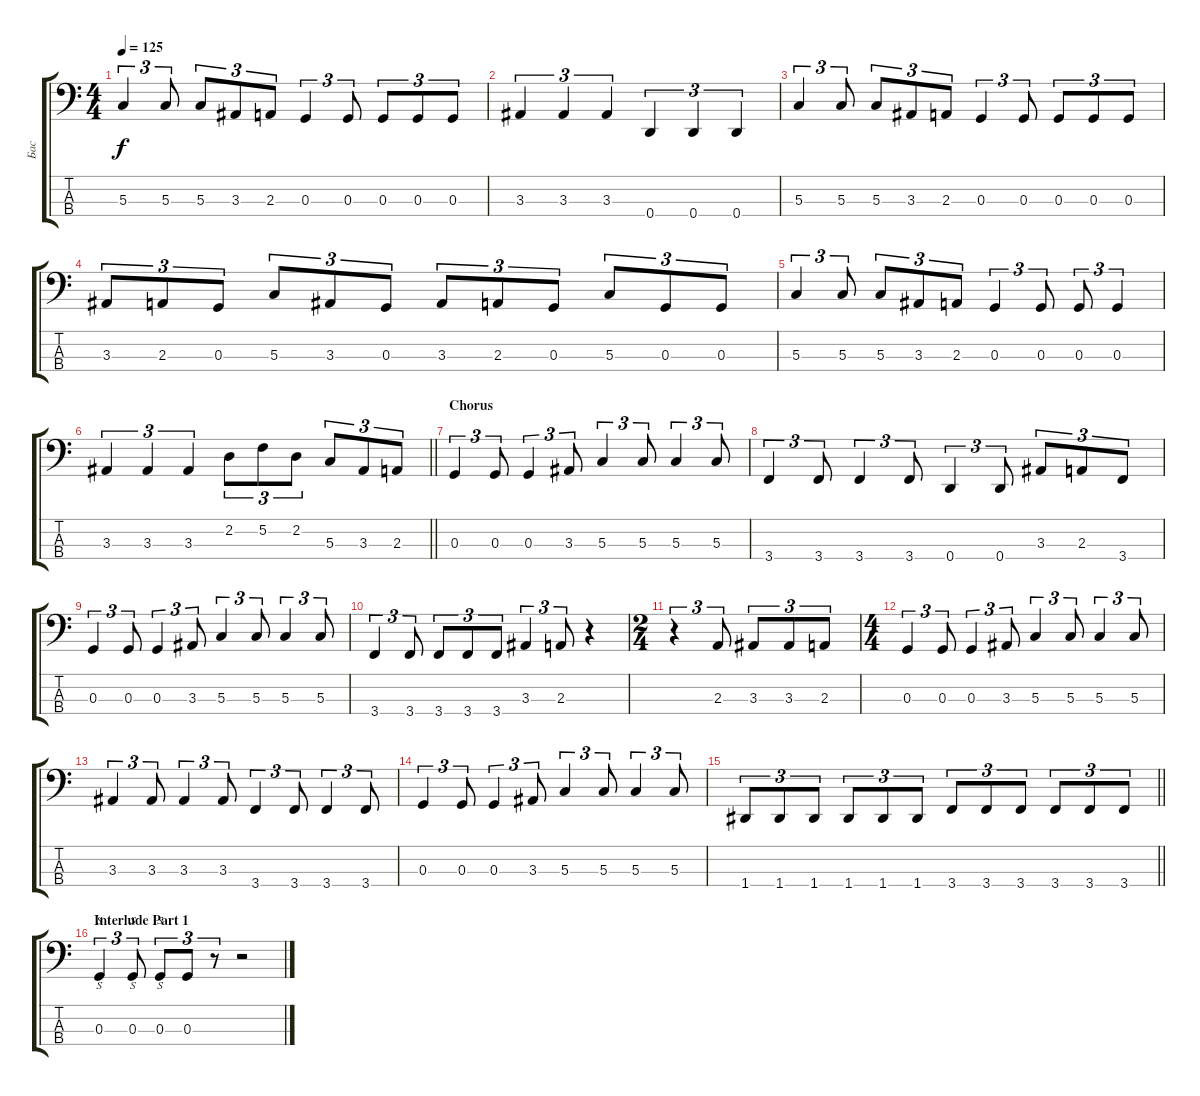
\track ("Бас" "Бас") {instrument electricbassfinger}
\staff {score tabs}
\tuning (F2 C2 G1 D1) {hide}
\ts (4 4)
\tempo 125
\clef f4
\ks c
5.3.4{tu (3 2) dy f} 5.3.8{tu (3 2)} 5.3.8{tu (3 2)} 3.3.8{tu (3 2)} 2.3.8{tu (3 2)} 0.3.4{tu (3 2)} 0.3.8{tu (3 2)} 0.3.8{tu (3 2)} 0.3.8{tu (3 2)} 0.3.8{tu (3 2)} |
3.3.4{tu (3 2)} 3.3.4{tu (3 2)} 3.3.4{tu (3 2)} 0.4.4{tu (3 2)} 0.4.4{tu (3 2)} 0.4.4{tu (3 2)} |
5.3.4{tu (3 2)} 5.3.8{tu (3 2)} 5.3.8{tu (3 2)} 3.3.8{tu (3 2)} 2.3.8{tu (3 2)} 0.3.4{tu (3 2)} 0.3.8{tu (3 2)} 0.3.8{tu (3 2)} 0.3.8{tu (3 2)} 0.3.8{tu (3 2)} |
3.3.8{tu (3 2)} 2.3.8{tu (3 2)} 0.3.8{tu (3 2)} 5.3.8{tu (3 2)} 3.3.8{tu (3 2)} 0.3.8{tu (3 2)} 3.3.8{tu (3 2)} 2.3.8{tu (3 2)} 0.3.8{tu (3 2)} 5.3.8{tu (3 2)} 0.3.8{tu (3 2)} 0.3.8{tu (3 2)} |
5.3.4{tu (3 2)} 5.3.8{tu (3 2)} 5.3.8{tu (3 2)} 3.3.8{tu (3 2)} 2.3.8{tu (3 2)} 0.3.4{tu (3 2)} 0.3.8{tu (3 2)} 0.3.8{tu (3 2)} 0.3.4{tu (3 2)} |
\barLineRight lightlight
3.3.4{tu (3 2)} 3.3.4{tu (3 2)} 3.3.4{tu (3 2)} 2.2.8{tu (3 2)} 5.2.8{tu (3 2)} 2.2.8{tu (3 2)} 5.3.8{tu (3 2)} 3.3.8{tu (3 2)} 2.3.8{tu (3 2)} |
\section ("" "Chorus")
0.3.4{tu (3 2)} 0.3.8{tu (3 2)} 0.3.4{tu (3 2)} 3.3.8{tu (3 2)} 5.3.4{tu (3 2)} 5.3.8{tu (3 2)} 5.3.4{tu (3 2)} 5.3.8{tu (3 2)} |
3.4.4{tu (3 2)} 3.4.8{tu (3 2)} 3.4.4{tu (3 2)} 3.4.8{tu (3 2)} 0.4.4{tu (3 2)} 0.4.8{tu (3 2)} 3.3.8{tu (3 2)} 2.3.8{tu (3 2)} 3.4.8{tu (3 2)} |
0.3.4{tu (3 2)} 0.3.8{tu (3 2)} 0.3.4{tu (3 2)} 3.3.8{tu (3 2)} 5.3.4{tu (3 2)} 5.3.8{tu (3 2)} 5.3.4{tu (3 2)} 5.3.8{tu (3 2)} |
3.4.4{tu (3 2)} 3.4.8{tu (3 2)} 3.4.8{tu (3 2)} 3.4.8{tu (3 2)} 3.4.8{tu (3 2)} 3.3.4{tu (3 2)} 2.3.8{tu (3 2)} r.4 |
\ts (2 4)
r.4{tu (3 2)} 2.3.8{tu (3 2)} 3.3.8{tu (3 2)} 3.3.8{tu (3 2)} 2.3.8{tu (3 2)} |
\ts (4 4)
0.3.4{tu (3 2)} 0.3.8{tu (3 2)} 0.3.4{tu (3 2)} 3.3.8{tu (3 2)} 5.3.4{tu (3 2)} 5.3.8{tu (3 2)} 5.3.4{tu (3 2)} 5.3.8{tu (3 2)} |
3.3.4{tu (3 2)} 3.3.8{tu (3 2)} 3.3.4{tu (3 2)} 3.3.8{tu (3 2)} 3.4.4{tu (3 2)} 3.4.8{tu (3 2)} 3.4.4{tu (3 2)} 3.4.8{tu (3 2)} |
0.3.4{tu (3 2)} 0.3.8{tu (3 2)} 0.3.4{tu (3 2)} 3.3.8{tu (3 2)} 5.3.4{tu (3 2)} 5.3.8{tu (3 2)} 5.3.4{tu (3 2)} 5.3.8{tu (3 2)} |
\barLineRight lightlight
1.4.8{tu (3 2)} 1.4.8{tu (3 2)} 1.4.8{tu (3 2)} 1.4.8{tu (3 2)} 1.4.8{tu (3 2)} 1.4.8{tu (3 2)} 3.4.8{tu (3 2)} 3.4.8{tu (3 2)} 3.4.8{tu (3 2)} 3.4.8{tu (3 2)} 3.4.8{tu (3 2)} 3.4.8{tu (3 2)} |
\section ("" "Interlude Part 1")
0.3.4{s tu (3 2)} 0.3.8{s tu (3 2)} 0.3.8{s tu (3 2)} 0.3.8{tu (3 2)} r.8{tu (3 2)} r.2
